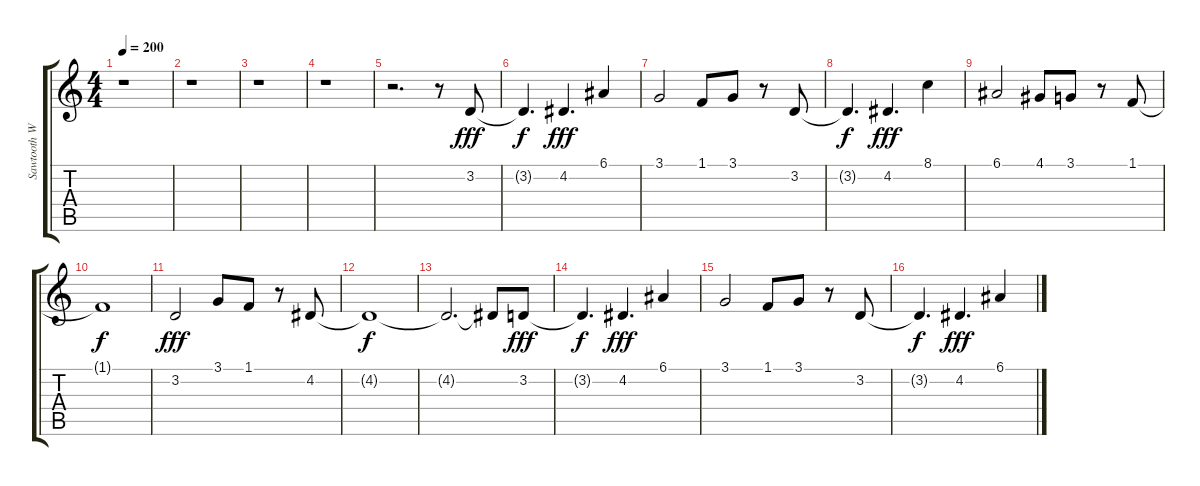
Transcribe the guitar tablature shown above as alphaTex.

\track ("Sawtooth Wave" "Sawtooth W") {instrument lead2sawtooth}
\staff {score tabs}
\tuning (E4 B3 G3 D3 A2 E2) {hide}
\ts (4 4)
\tempo 200
\clef g2
\ks c
r.1{dy f} |
r.1 |
r.1 |
r.1 |
r.2{d} r.8 3.2.8{dy fff} |
3.2{t}.4{d dy f} 4.2.4{d dy fff} 6.1.4 |
3.1.2 1.1.8 3.1.8 r.8 3.2.8 |
3.2{t}.4{d dy f} 4.2.4{d dy fff} 8.1.4 |
6.1.2 4.1.8 3.1.8 r.8 1.1.8 |
1.1{t}.1{dy f} |
3.2.2{dy fff} 3.1.8 1.1.8 r.8 4.2.8 |
4.2{t}.1{dy f} |
4.2{t}.2{d} 4.2{t}.8 3.2.8{dy fff} |
3.2{t}.4{d dy f} 4.2.4{d dy fff} 6.1.4 |
3.1.2 1.1.8 3.1.8 r.8 3.2.8 |
3.2{t}.4{d dy f} 4.2.4{d dy fff} 6.1.4
